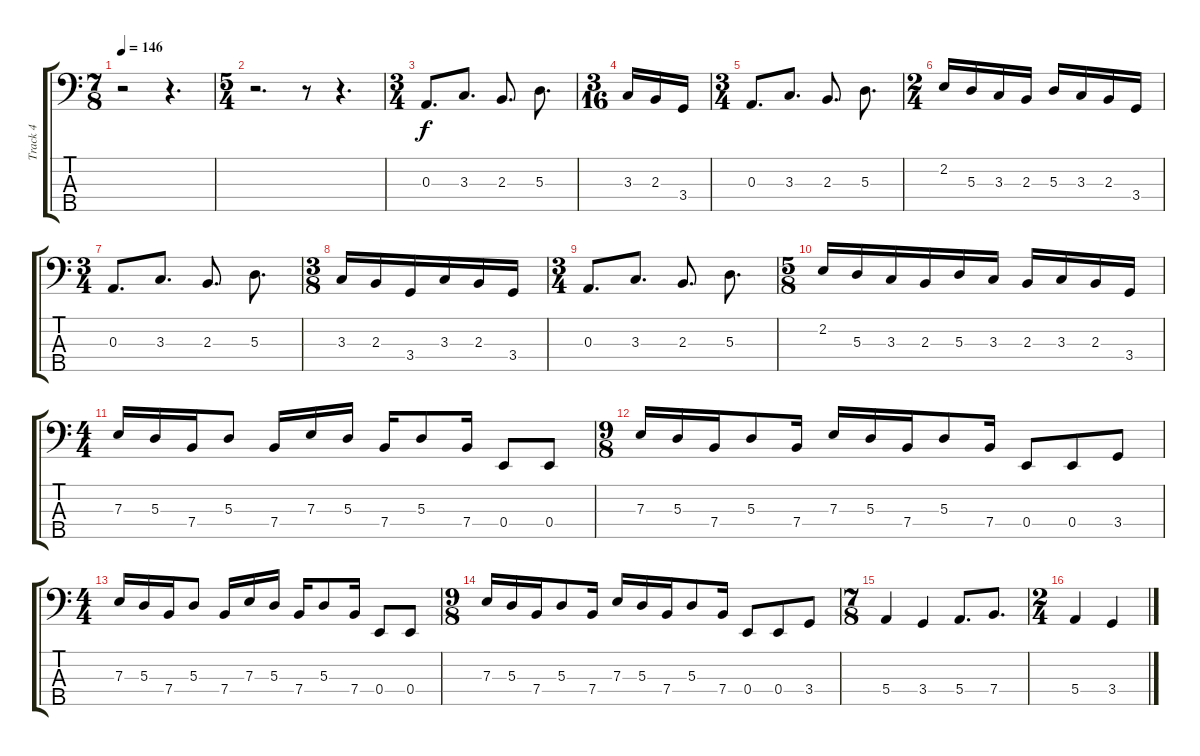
\track ("Track 4" "Track 4") {instrument electricbassfinger}
\staff {score tabs}
\tuning (G2 D2 A1 E1 B0) {hide}
\ts (7 8)
\tempo 146
\clef f4
\ks c
r.2{dy f} r.4{d} |
\ts (5 4)
r.2{d} r.8 r.4{d} |
\ts (3 4)
0.3.8{d} 3.3.8{d} 2.3.8{d} 5.3.8{d} |
\ts (3 16)
3.3.16 2.3.16 3.4.16 |
\ts (3 4)
0.3.8{d} 3.3.8{d} 2.3.8{d} 5.3.8{d} |
\ts (2 4)
2.2.16 5.3.16 3.3.16 2.3.16 5.3.16 3.3.16 2.3.16 3.4.16 |
\ts (3 4)
0.3.8{d} 3.3.8{d} 2.3.8{d} 5.3.8{d} |
\ts (3 8)
3.3.16 2.3.16 3.4.16 3.3.16 2.3.16 3.4.16 |
\ts (3 4)
0.3.8{d} 3.3.8{d} 2.3.8{d} 5.3.8{d} |
\ts (5 8)
2.2.16 5.3.16 3.3.16 2.3.16 5.3.16 3.3.16 2.3.16 3.3.16 2.3.16 3.4.16 |
\ts (4 4)
7.3.16 5.3.16 7.4.16 5.3.8 7.4.16 7.3.16 5.3.16 7.4.16 5.3.8 7.4.16 0.4.8 0.4.8 |
\ts (9 8)
7.3.16 5.3.16 7.4.16 5.3.8 7.4.16 7.3.16 5.3.16 7.4.16 5.3.8 7.4.16 0.4.8 0.4.8 3.4.8 |
\ts (4 4)
7.3.16 5.3.16 7.4.16 5.3.8 7.4.16 7.3.16 5.3.16 7.4.16 5.3.8 7.4.16 0.4.8 0.4.8 |
\ts (9 8)
7.3.16 5.3.16 7.4.16 5.3.8 7.4.16 7.3.16 5.3.16 7.4.16 5.3.8 7.4.16 0.4.8 0.4.8 3.4.8 |
\ts (7 8)
5.4.4 3.4.4 5.4.8{d} 7.4.8{d} |
\ts (2 4)
5.4.4 3.4.4
